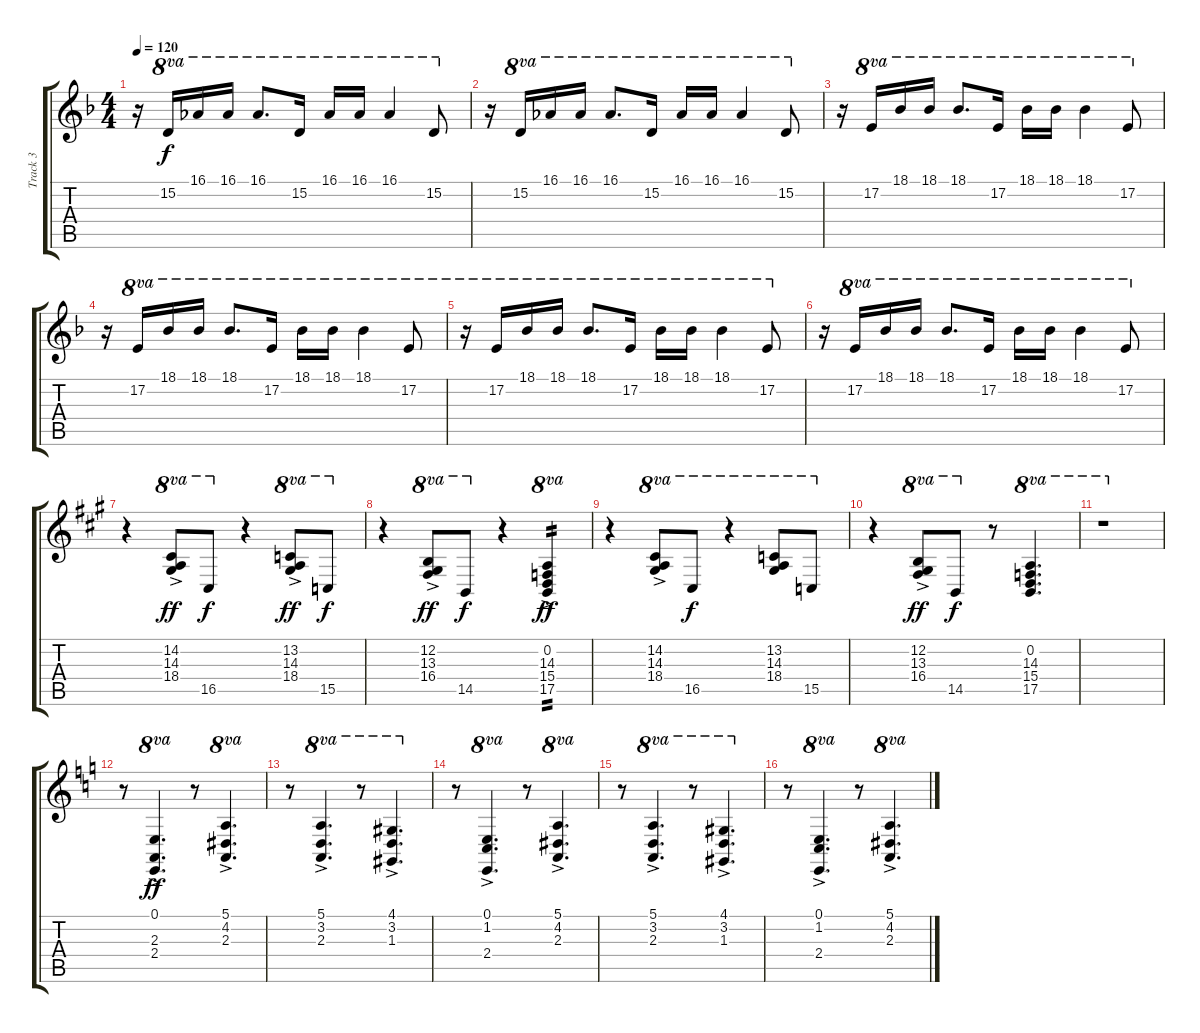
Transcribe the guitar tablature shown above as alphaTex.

\track ("Track 3" "Track 3") {instrument brightacousticpiano}
\staff {score tabs}
\tuning (E4 B3 G3 D3 A2 B1) {hide}
\ts (4 4)
\tempo 120
\clef g2
\ks f
r.16{dy f} 15.2.16{ot 8va} 16.1.16{ot 8va} 16.1.16{ot 8va} 16.1.8{d ot 8va} 15.2.16{ot 8va} 16.1.16{ot 8va} 16.1.16{ot 8va} 16.1.4{ot 8va} 15.2.8{ot 8va} |
r.16 15.2.16{ot 8va} 16.1.16{ot 8va} 16.1.16{ot 8va} 16.1.8{d ot 8va} 15.2.16{ot 8va} 16.1.16{ot 8va} 16.1.16{ot 8va} 16.1.4{ot 8va} 15.2.8{ot 8va} |
r.16 17.2.16{ot 8va} 18.1.16{ot 8va} 18.1.16{ot 8va} 18.1.8{d ot 8va} 17.2.16{ot 8va} 18.1.16{ot 8va} 18.1.16{ot 8va} 18.1.4{ot 8va} 17.2.8{ot 8va} |
r.16 17.2.16{ot 8va} 18.1.16{ot 8va} 18.1.16{ot 8va} 18.1.8{d ot 8va} 17.2.16{ot 8va} 18.1.16{ot 8va} 18.1.16{ot 8va} 18.1.4{ot 8va} 17.2.8{ot 8va} |
r.16{ot 8va} 17.2.16{ot 8va} 18.1.16{ot 8va} 18.1.16{ot 8va} 18.1.8{d ot 8va} 17.2.16{ot 8va} 18.1.16{ot 8va} 18.1.16{ot 8va} 18.1.4{ot 8va} 17.2.8{ot 8va} |
r.16 17.2.16{ot 8va} 18.1.16{ot 8va} 18.1.16{ot 8va} 18.1.8{d ot 8va} 17.2.16{ot 8va} 18.1.16{ot 8va} 18.1.16{ot 8va} 18.1.4{ot 8va} 17.2.8{ot 8va} |
\ks a
r.4 (14.2{ac} 14.3 18.4).8{ot 8va dy ff} 16.5.8{ot 8va dy f} r.4 (13.2{ac} 14.3 18.4).8{ot 8va dy ff} 15.5.8{ot 8va dy f} |
r.4 (12.2 13.3 16.4{ac}).8{ot 8va dy ff} 14.5.8{ot 8va dy f} r.4 (0.2{ac} 14.3 15.4 17.5).4{ot 8va tp 2 dy ff} |
r.4 (14.2{ac} 14.3 18.4).8{ot 8va} 16.5.8{ot 8va dy f} r.4{ot 8va} (13.2 14.3 18.4).8{ot 8va} 15.5.8{ot 8va} |
r.4 (12.2 13.3 16.4{ac}).8{ot 8va dy ff} 14.5.8{ot 8va dy f} r.8 (0.2 14.3 15.4 17.5).4{d ot 8va} |
r.1{ot 8va} |
\ks c
r.8 (0.1 2.3 2.4{ac}).4{d ot 8va dy ff} r.8 (5.1 4.2 2.3{ac}).4{d ot 8va} |
r.8 (5.1 3.2 2.3{ac}).4{d ot 8va} r.8{ot 8va} (4.1 3.2 1.3{ac}).4{d ot 8va} |
r.8 (0.1 1.2 2.4{ac}).4{d ot 8va} r.8 (5.1 4.2 2.3{ac}).4{d ot 8va} |
r.8 (5.1 3.2 2.3{ac}).4{d ot 8va} r.8{ot 8va} (4.1 3.2 1.3{ac}).4{d ot 8va} |
r.8 (0.1 1.2 2.4{ac}).4{d ot 8va} r.8 (5.1 4.2 2.3{ac}).4{d ot 8va}
